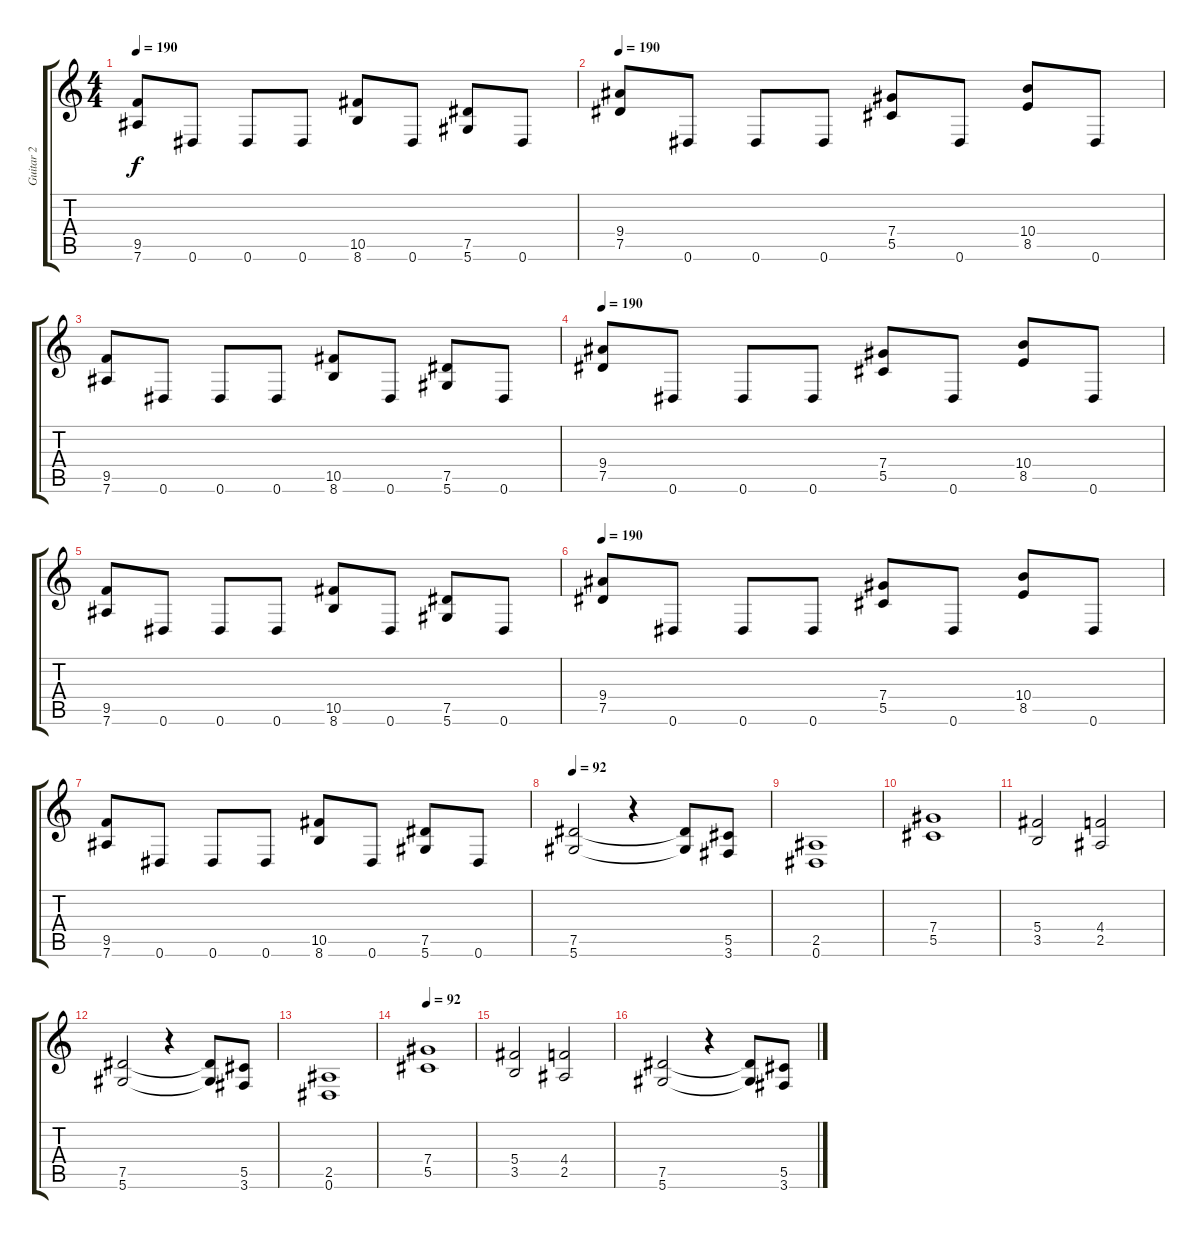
\track ("Guitar 2" "Guitar 2") {instrument distortionguitar}
\staff {score tabs}
\tuning (Eb4 Bb3 Gb3 Db3 Ab2 Eb2) {hide}
\ts (4 4)
\tempo 190
\clef g2
\ks c
(9.5 7.6).8{dy f} 0.6.8 0.6.8 0.6.8 (10.5 8.6).8 0.6.8 (7.5 5.6).8 0.6.8 |
\tempo 190
(9.4 7.5).8 0.6.8 0.6.8 0.6.8 (7.4 5.5).8 0.6.8 (10.4 8.5).8 0.6.8 |
(9.5 7.6).8 0.6.8 0.6.8 0.6.8 (10.5 8.6).8 0.6.8 (7.5 5.6).8 0.6.8 |
\tempo 190
(9.4 7.5).8 0.6.8 0.6.8 0.6.8 (7.4 5.5).8 0.6.8 (10.4 8.5).8 0.6.8 |
(9.5 7.6).8 0.6.8 0.6.8 0.6.8 (10.5 8.6).8 0.6.8 (7.5 5.6).8 0.6.8 |
\tempo 190
(9.4 7.5).8 0.6.8 0.6.8 0.6.8 (7.4 5.5).8 0.6.8 (10.4 8.5).8 0.6.8 |
(9.5 7.6).8 0.6.8 0.6.8 0.6.8 (10.5 8.6).8 0.6.8 (7.5 5.6).8 0.6.8 |
\tempo 92
(7.5 5.6).2 r.4 (7.5{t} 5.6{t}).8 (5.5 3.6).8 |
(2.5 0.6).1 |
(7.4 5.5).1 |
(5.4 3.5).2 (4.4 2.5).2 |
(7.5 5.6).2 r.4 (7.5{t} 5.6{t}).8 (5.5 3.6).8 |
(2.5 0.6).1 |
\tempo 92
(7.4 5.5).1 |
(5.4 3.5).2 (4.4 2.5).2 |
(7.5 5.6).2 r.4 (7.5{t} 5.6{t}).8 (5.5 3.6).8
